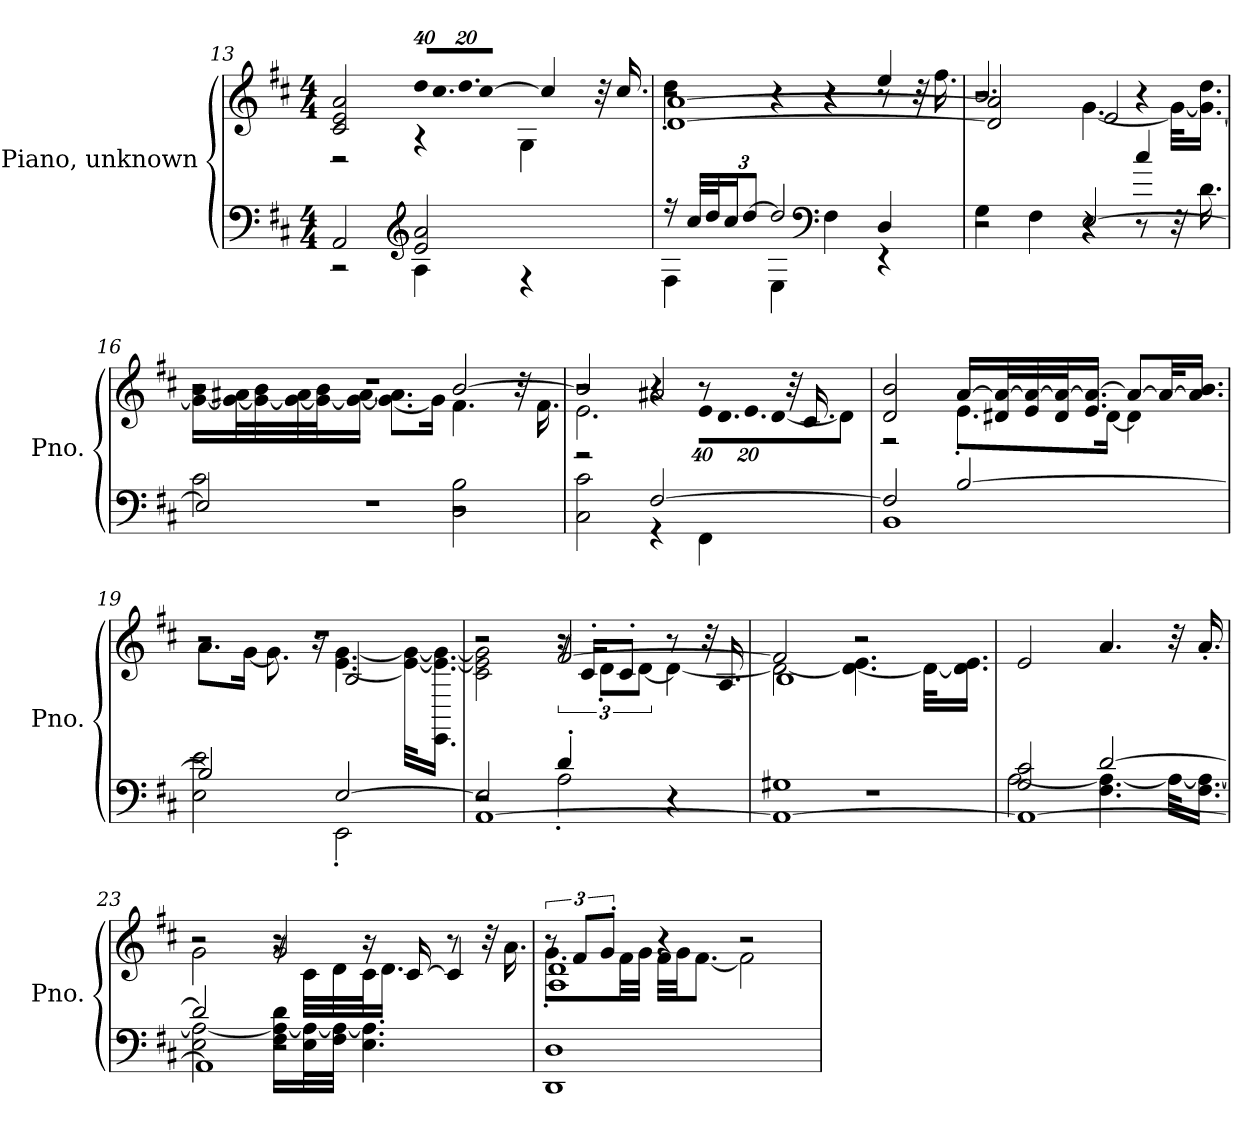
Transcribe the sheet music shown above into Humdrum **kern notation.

**kern	**kern
*part1	*part1
*staff2	*staff1
*I"Piano, unknown	*
*I'Pno.	*
*clefF4	*clefG2
*k[f#c#]	*k[f#c#]
*M4/4	*M4/4
=13	=13
*^	*^
2AA/	2r	2c#/ 2e/ 2a/	2r
*clefG2	*	*	*
*	*	*Xbrackettup	*
!	!	!LO:N:vis=32	!
2e/ 2a/	4A\	640%23dd/LLL	4r
!	!	!LO:N:vis=64.	!
.	.	640%17cc#/L	.
!	!	!LO:N:vis=64.	!
.	.	640%17dd/J	.
!	!	!LO:N:vis=32	!
.	.	[640%23cc#/JJJ	.
.	.	4cc#/]	.
.	4r	.	4G\
.	.	32r	.
.	.	16.cc#/	.
!!LO:LB:g=z
=14	=14	=14	=14
*	*	*	*^
16r	4F#\	2r	4dd'\	[1d [1a
32cc#/LLL	.	.	.	.
32dd/J	.	.	.	.
*Xbrackettup	*	*	*	*
24cc#/J	.	.	.	.
[12dd/J	.	.	.	.
2dd/]	4E\	.	4r	.
*clefF4	*	*	*	*
.	4F#\	4r	4r	.
4D/	4r	4ee/	8r	.
.	.	.	32r	.
.	.	.	16.ff#\	.
=15	=15	=15	=15	=15
*	*^	*	*	*
2r	4G\	2r	2.b/	2r	2d/] 2a/]
.	4F#\	.	.	.	.
4r	4r	[2E/	.	[4.g\	2e/
4cc#/	8r	.	4r	.	.
.	32r	.	.	32g\KLL_	.
.	16.d\	.	.	16.g\_ 16.dd\JJ	.
=16	=16	=16	=16	=16	=16
1r	2c#\	2E/]	1r	16g\_ 16b\LL	2r
.	.	.	.	32g\_ 32a#X\L	.
.	.	.	.	32g\_ 32b\	.
.	.	.	.	32g\_ 32a#\	.
.	.	.	.	32g\_ 32b\J	.
.	.	.	.	16g\_ [16a#\JJ	.
.	.	.	.	8.g\_ 8.a#\]L	.
.	.	.	.	16g\Jk]	.
.	2D\ 2B\	2r	.	4.f#\	[2b/
.	.	.	.	32r	.
.	.	.	.	16.f#\	.
*	*v	*v	*	*	*
!!LO:PB:g=z	!!	!!
=17	=17	=17	=17	=17
2r	2C#\ 2c#\	2r	2.e\	2b/]
[2F#/	4r	2a#X/	.	4r
!	!	!	!LO:N:vis=32	!
.	4FF#\	.	640%23e\LLL	8r
!	!	!	!LO:N:vis=64.	!
.	.	.	640%17d\L	.
!	!	!	!LO:N:vis=64.	!
.	.	.	640%17e\J	.
!	!	!	!LO:N:vis=32	!
.	.	.	[640%23d\JJ	.
.	.	.	8d\J]	32r
.	.	.	.	16.c#/
*	*	*	*v	*v
=18	=18	=18	=18
2F#/]	1BB	2d/ 2b/	2r
[2B/	.	[16a/LL	8.e'\L
.	.	32d#X/ 32a/_L	.
.	.	32e/ 32a/_	.
.	.	32d#/ 32a/_J	.
.	.	16.e/ 16.a/_JJ	.
.	.	.	[16d#\Jk
.	.	8a/L_	4d#\]
.	.	32a/KL_	.
.	.	16.a/] 16.b/JJ	.
=19	=19	=19	=19
*	*	*	*^
2B/]	2E\ 2e\	1r	8.a\L	2r
.	.	.	[16g\Jk	.
.	.	.	8.g\]	.
.	.	.	16r	.
[2E/	2EE'\	.	[4.e\ [4.g\	2B/
.	.	.	32e\_ 32g\_KLL	.
.	.	.	16.EE\ 16.e\_ 16.g\_JJ	.
!!LO:LB:g=z	!!	!!
=20	=20	=20	=20	=20
*	*^	*	*	*
2E/]	2r	[1AA	2r	2c#\ 2e\] 2g\]	2r
*	*	*	*	*brackettup	*
4d'/	2A'\	.	[2f#/	12r	16r
.	.	.	.	.	16c#'/KL
.	.	.	.	12d'\L	.
.	.	.	.	.	8c#'/J
.	.	.	.	[12d\J	.
4r	.	.	.	4d\_	8r
.	.	.	.	.	32r
.	.	.	.	.	16.A/
=21	=21	=21	=21	=21	=21
1r	1G#X	1AA_	2f#/]	2d\_	1B
.	.	.	2r	4.d\_ 4.e\	.
.	.	.	.	32d\KLL_	.
.	.	.	.	16.d\] 16.e\JJ	.
*	*	*	*v	*v	*v
=22	=22	=22	=22
2G/ 2c#/	[2A\	1AA_	2e/
[2d/	4.F#\ 4.A\_	.	4.a/
.	32A\KLL_	.	32r
.	16.F#\ 16.A\_JJ	.	16.a'/
=23	=23	=23	=23
*	*	*	*^
*	*	*	*	*^
2d/]	2E\ 2A\_	1AA]	2r	2g\	2r
2r	16F#\ 16A\_ 16d\LL	.	2g/	16r	8r
.	32E\ 32A\_L	.	.	32c#\LLL	.
.	32F#\ 32A\_JJJ	.	.	32d\	.
.	4.E\ 4.A\]	.	.	32c#\J	16r
.	.	.	.	16.d'\JJ	.
.	.	.	.	.	[16c#/
.	.	.	.	8r	4c#/]
.	.	.	.	32r	.
.	.	.	.	16.a\	.
*v	*v	*v	*	*	*
!!LO:LB:g=z	!!	!!
=24	=24	=24	=24
1DD 1D	12r	8.g'\L	1A 1d
.	12f#/L	.	.
.	12g'/J	.	.
.	.	32f#\LL	.
.	.	32g\JJJ	.
.	4r	32f#\LLL	.
.	.	32g\JJ	.
.	.	[8.f#\J	.
.	2r	2f#\]	.
*	*v	*v	*v
=	=
*-	*-
